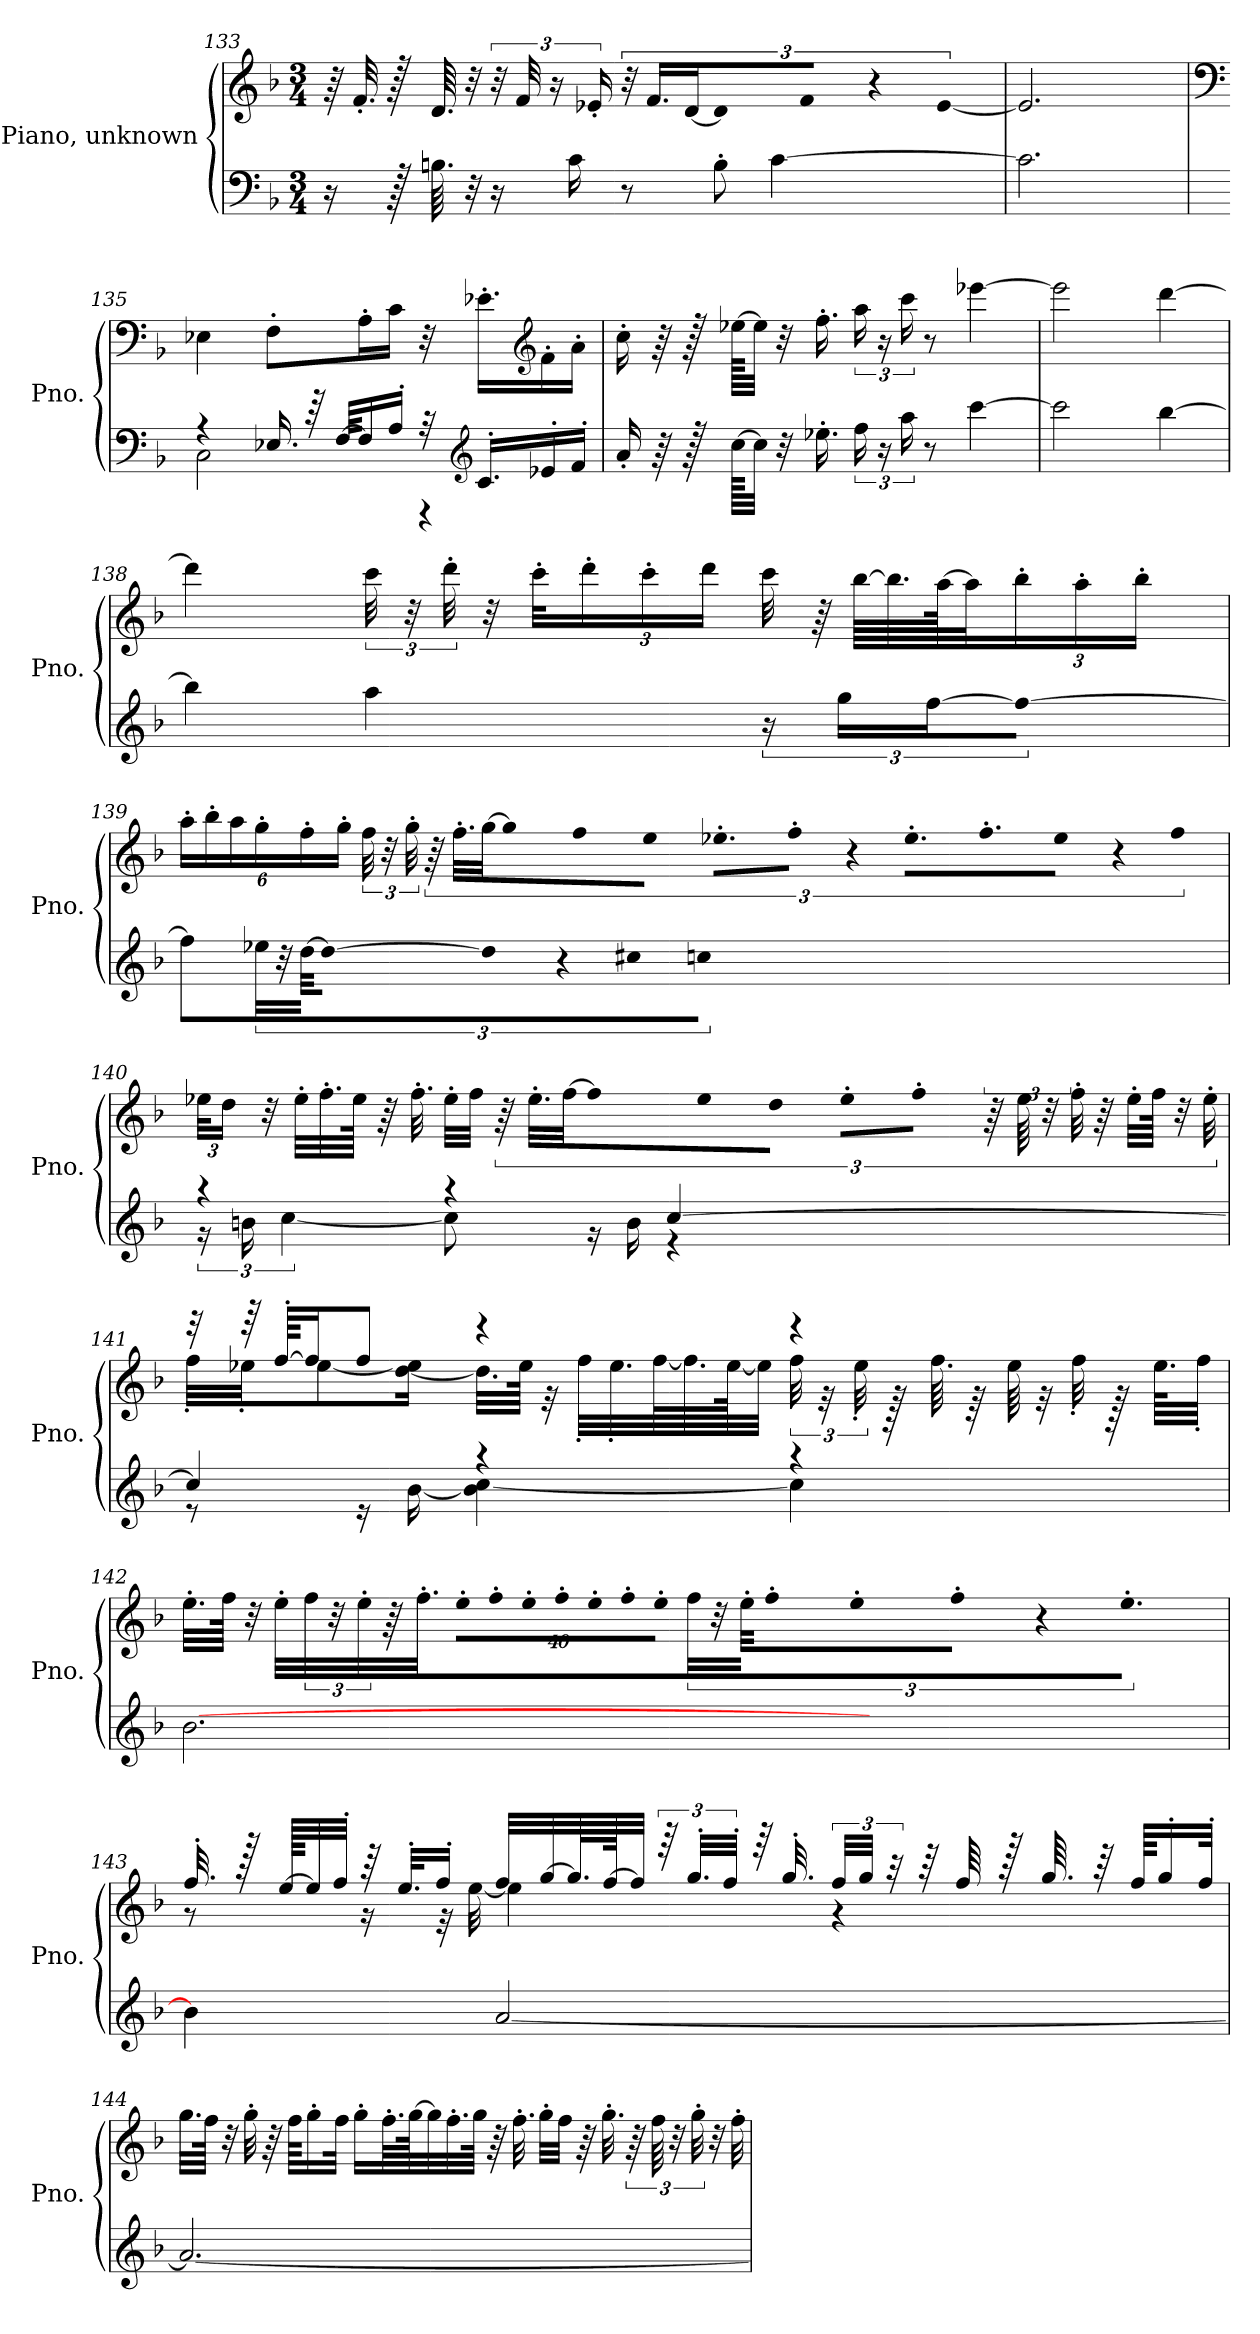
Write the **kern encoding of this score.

**kern	**kern
*part1	*part1
*staff2	*staff1
*I"Piano, unknown	*
*I'Pno.	*
!!LO:PB:g=z
*clefF4	*clefG2
*k[b-]	*k[b-]
*M3/4	*M3/4
=133	=133
16r	64r
.	32.f'/
128r	128r
64.Bn\	64.d/
32r	32r
16r	48r
.	48f/
.	24r
16c\	.
.	24e-X'/
8r	48r
.	24.f/LL
.	[24d/
8B'\	16d/]
.	16f/JJ
[4c\	8r
.	[8e-/
=134	=134
2.c\]	2.e-/]
=135	=135
*	*clefF4
*^	*
4r	2C\	4E-X\
16.E-X/	.	8F'\L
64r	.	.
[64F/KKLL	.	.
16F/]	.	16A'\L
16A'/JJ	.	16c\JJ
32r	4r	32r
*clefG2	*	*
16.c'/LL	.	16.e-X'\LL
*	*	*clefG2
16e-X'/	.	16f'\
16f'/JJ	.	16a'\JJ
*v	*v	*
!!LO:LB:g=z
=136	=136
16a'/	16cc'\
64r	64r
128r	128r
[128cc\KKLLL	[128ee-X\KKLLL
32cc\JJJ]	32ee-\JJJ]
32r	32r
16.ee-X'\	16.ff'\
24ff\	24aa\
24r	24r
24aa\	24ccc\
8r	8r
[4ccc\	[4eee-X\
=137	=137
2ccc\]	2eee-\]
[4bb-\	[4ddd\
=138	=138
4bb-\]	4ddd\]
4aa\	48ccc\
.	48r
.	48ddd'\
.	32r
.	32ccc'\KLL
*	*Xbrackettup
.	24ddd'\
.	24ccc'\
.	24ddd\JJ
24r	32ccc\
.	64r
24gg\LL	.
.	[64bb-\LLLL
.	64.bb-\]
[24ff\J	.
.	[128aa\JK
.	32aa\J]
8ff\J_	24bb-'\
.	24aa'\
.	24bb-'\JJ
!!LO:LB:g=z
=139	=139
8ff\L]	24aa'\LL
.	24bb-'\
.	24aa\
48ee-X\Jkk	24gg'\
48r	.
[48dd\KLL	24ff'\
16dd\JJ_	.
.	24gg'\JJ
*	*brackettup
8dd\]	48ff\
.	48r
.	48gg'\
.	96r
.	48.ff'\LLL
.	[48gg\
16r	32gg\]
.	32ff\J
16cc#X\	16ee\JJ
4ccn\	32.ee-X'\LLL
.	64ff'\JJJk
.	64r
.	32.ee-'\LLL
.	32.ff'\
.	64ee-\JJJk
.	32r
.	32ff\
!!LO:LB:g=z
=140	=140
*^	*
*	*	*Xbrackettup
4r	24r	48ee-X\KLL
.	.	24dd\JJ
.	24bn\	.
.	.	32r
.	[6cc\	.
.	.	32ee-'\LLL
.	.	32.ff'\
.	.	64ee-\JJJk
.	.	64r
.	.	32.ff'\
4r	8cc\]	32ee-'\LLL
.	.	32ff\JJJ
*	*	*brackettup
.	.	96r
.	.	48.ee-'\LLL
.	.	[48ff\
.	16r	32ff\]
.	.	32ee-\J
.	16b\	16dd\JJ
[4cc/	4r	32ee-'\LLL
.	.	32ff'\JJJ
.	.	96r
.	.	96ee-\
.	.	48r
.	.	48ff'\
.	.	64r
.	.	32ee-'\LLL
.	.	64ff\JJJk
.	.	32r
.	.	32ee-'\
!!LO:LB:g=z
=141	=141	=141
*	*	*^
4cc/]	8r	32r	32ff'\LLL
.	.	64r	32ee-X'\JJ
.	.	[64ff'/KKLL	.
.	.	16ff/J]	[8ee-\
.	16r	8ff/J	.
.	[16b-\	.	[16dd\ 16ee-\]Jk
4r	4b-\] [4cc\	4r	32.dd\LLL]
.	.	.	64ee-\JJJk
.	.	.	32r
.	.	.	32ff'\LLL
.	.	.	32.ee-'\
.	.	.	[64ff\L
.	.	.	64.ff\]
.	.	.	[128ee-\JK
.	.	.	32ee-\JJJ]
4r	4cc\]	4r	48ff\
.	.	.	48r
.	.	.	48ee-'\
.	.	.	128r
.	.	.	64.ff\
.	.	.	64r
.	.	.	64ee-\
.	.	.	32r
.	.	.	32ff'\
.	.	.	128r
.	.	.	64.ee-\KLLL
.	.	.	32ff'\JJJ
*v	*v	*	*
*	*v	*v
!!LO:LB:g=z
=142	=142
[2.b-\	32.ee'\LLL
.	64ff\JJJk
.	32r
.	32ee'\LLL
.	48ff\JJJ
.	48r
.	48ee'\
.	64r
.	32.ff'\
*	*Xbrackettup
!	!LO:N:vis=32
.	640%23ee'\LLL
!	!LO:N:vis=32
.	640%23ff'\
!	!LO:N:vis=32
.	640%23ee'\
!	!LO:N:vis=32
.	640%23ff'\
!	!LO:N:vis=32
.	640%23ee'\
!	!LO:N:vis=32
.	640%23ff'\
!	!LO:N:vis=32
.	640%23ee'\JJJ
*	*brackettup
.	48ff\
.	48r
.	48ee'\KLL
.	16ff'\
.	32ee'\L
.	32ff'\JJJ
.	64r
.	32.ee'\
640ryy	.
!!LO:PB:g=z
=143	=143
*	*^
4b-\]	32.ff'/	8r
.	128r	.
.	[128ee/KKLLL	.
.	32ee/]	.
.	32ff'/JJJ	.
.	64r	16r
.	32.ee'/KLL	.
.	16ff'/JJ	32r
.	.	[32ee\
[2a/	32ff/LLL	4ee\]
.	[32gg/	.
.	64.gg/L]	.
.	[128ff/JK	.
.	32ff/JJJ]	.
.	96r	.
.	48.gg'/LLL	.
.	48ff'/JJJ	.
.	64r	.
.	32.gg'/	.
.	48ff/LLL	4r
.	48gg/JJJ	.
.	48r	.
.	64r	.
.	64ff/	.
.	128r	.
.	64.gg/	.
.	64r	.
.	64ff/KKLL	.
.	16gg'/	.
.	32ff'/JJk	.
*	*v	*v
!!LO:LB:g=z
=144	=144
2.a/_	32.gg\LLL
.	64ff\JJJk
.	32r
.	32gg'\
.	64r
.	64ff\KKLL
.	16gg'\
.	32ff\JJk
.	16gg'\LL
.	64.ff'\LL
.	[128gg\JK
.	32gg\]
.	32.ff'\
.	64gg\JJJk
.	64r
.	32.ff'\
.	32gg'\LLL
.	32ff\JJJ
.	64r
.	32.gg'\
.	96r
.	96ff\
.	48r
.	48gg'\
.	32r
.	32ff'\
=	=
*-	*-
